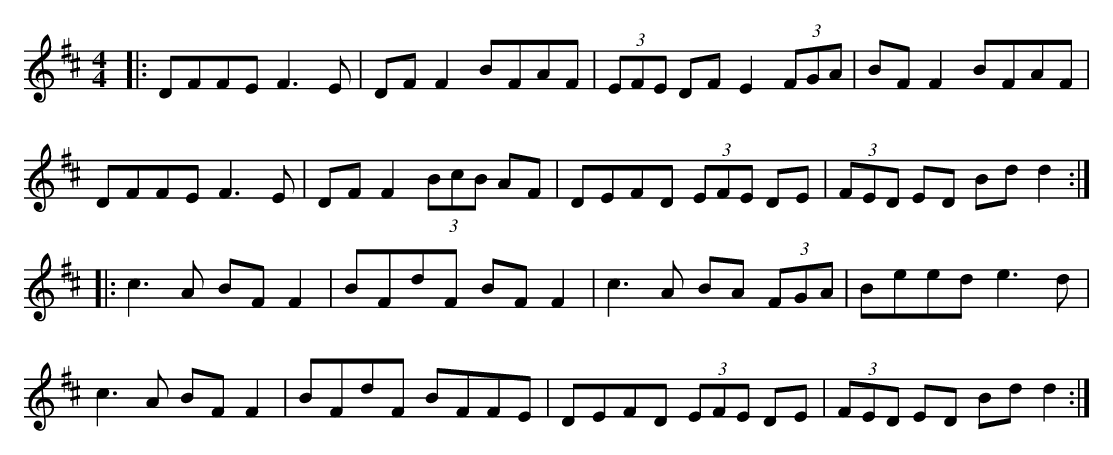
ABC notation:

X:1
M:4/4
K:D
|:DFFE F3E|DF F2 BFAF|(3EFE DF E2(3FGA|BF F2 BFAF|
DFFE F3E|DF F2 (3BcB AF|DEFD (3EFE DE|(3FED ED Bd d2:|
|:c3A BF F2|BFdF BF F2|c3A BA (3FGA|Beed e3d|
c3A BF F2|BFdF BFFE|DEFD (3EFE DE|(3FED ED Bd d2:|
